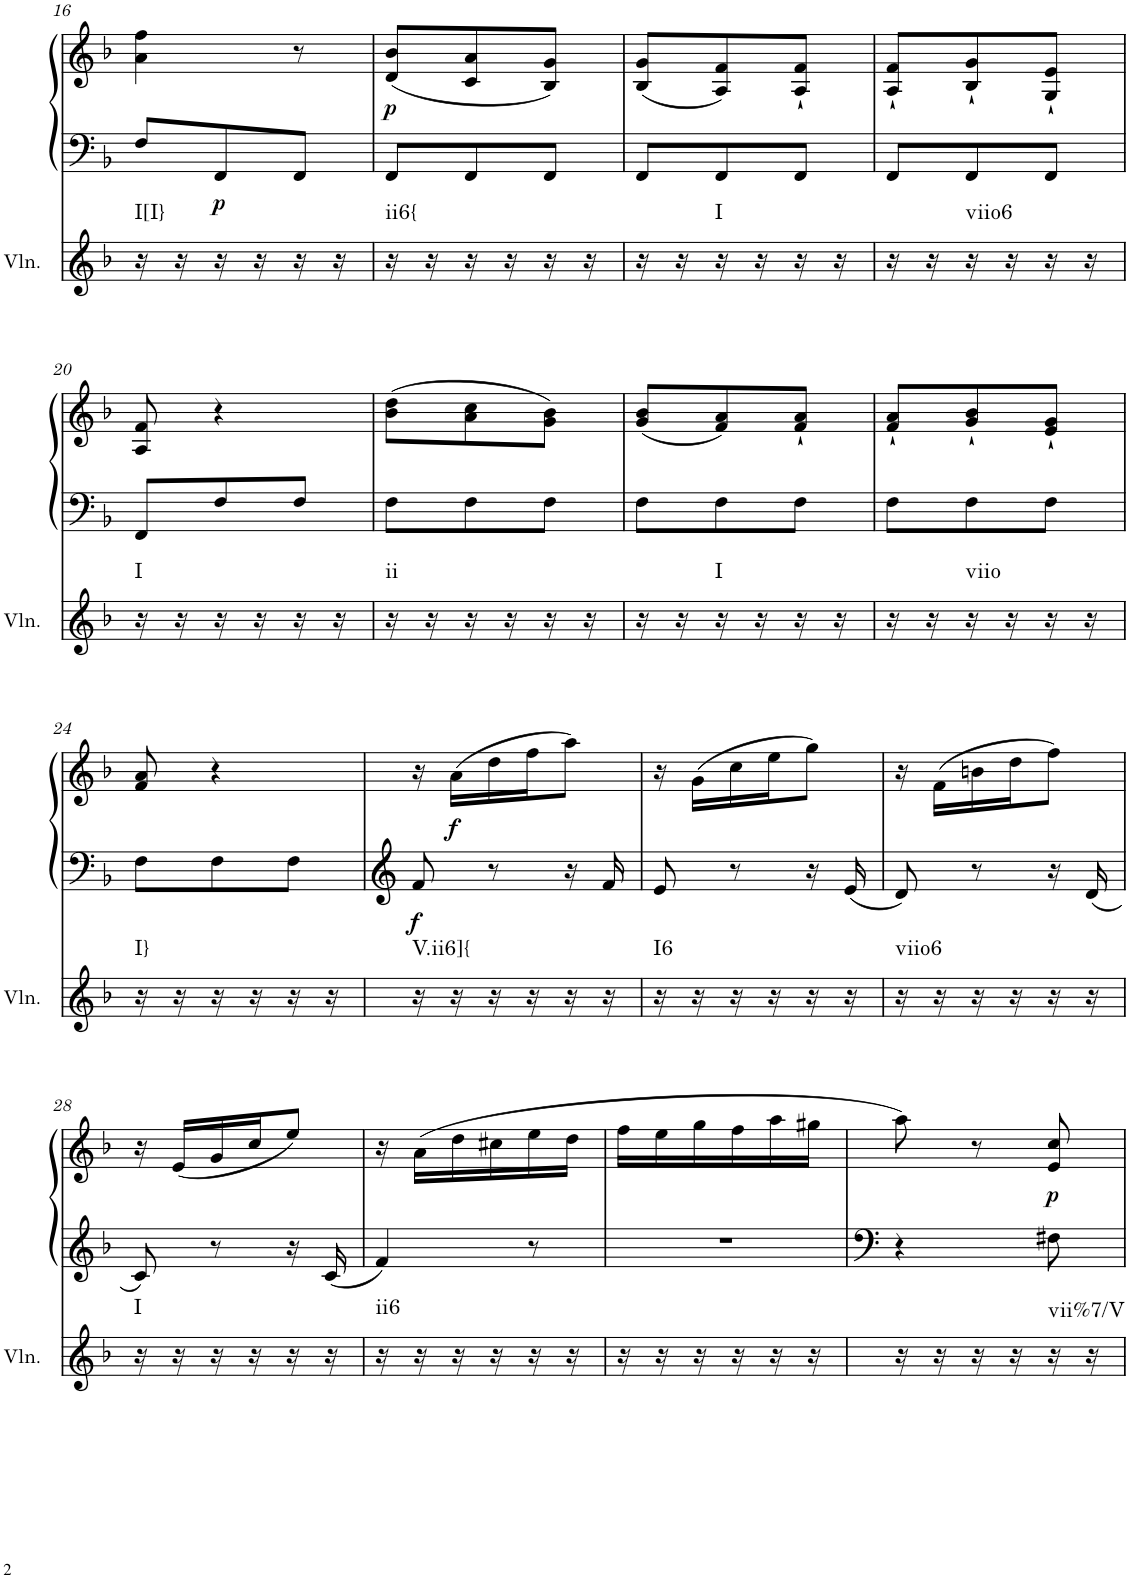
**kern	**harte	**kern	**kern	**dynam
*part2	*part2	*part1	*part1	*part1
*staff3	*	*staff2	*staff1	*staff1/2
*I"Violin	*	*I"Klavier linke Hand	*	*
*I'Vln.	*	*	*	*
!!LO:PB:g=z
*clefG2	*	*clefF4	*clefG2	*
*k[b-]	*	*k[b-]	*k[b-]	*
*M3/8	*	*M3/8	*M3/8	*
=16	=16	=16	=16	=16
!	!LO:H:kt=I[I}	!	!	!
16r	N	8F/L	4a\ 4ff\	.
16r	.	.	.	.
!	!	!	!	!LO:DY:b=2
16r	.	8FF/	.	p
16r	.	.	.	.
16r	.	8FF/J	8r	.
16r	.	.	.	.
=17	=17	=17	=17	=17
!	!LO:H:kt=ii6{	!	!	!LO:DY:b
16r	N	8FF/L	(8d/ 8b-/L	p
16r	.	.	.	.
16r	.	8FF/	8c/ 8a/	.
16r	.	.	.	.
16r	.	8FF/J	8B-/ 8g/J)	.
16r	.	.	.	.
=18	=18	=18	=18	=18
16r	.	8FF/L	(8B-/ 8g/L	.
16r	.	.	.	.
!	!LO:H:kt=I	!	!	!
16r	N	8FF/	8A/ 8f/)	.
16r	.	.	.	.
16r	.	8FF/J	8A/` 8f/`J	.
16r	.	.	.	.
=19	=19	=19	=19	=19
16r	.	8FF/L	8A/` 8f/`L	.
16r	.	.	.	.
!	!LO:H:kt=viio6	!	!	!
16r	N	8FF/	8B-/` 8g/`	.
16r	.	.	.	.
16r	.	8FF/J	8G/` 8e/`J	.
16r	.	.	.	.
!!LO:LB:g=z
=20	=20	=20	=20	=20
!	!LO:H:kt=I	!	!	!
16r	N	8FF/L	8A/ 8f/	.
16r	.	.	.	.
16r	.	8F/	4r	.
16r	.	.	.	.
16r	.	8F/J	.	.
16r	.	.	.	.
=21	=21	=21	=21	=21
!	!LO:H:kt=ii	!	!	!
16r	N	8F\L	(8b-\ 8dd\L	.
16r	.	.	.	.
16r	.	8F\	8a\ 8cc\	.
16r	.	.	.	.
16r	.	8F\J	8g\ 8b-\J)	.
16r	.	.	.	.
=22	=22	=22	=22	=22
16r	.	8F\L	(8g/ 8b-/L	.
16r	.	.	.	.
!	!LO:H:kt=I	!	!	!
16r	N	8F\	8f/ 8a/)	.
16r	.	.	.	.
16r	.	8F\J	8f/` 8a/`J	.
16r	.	.	.	.
=23	=23	=23	=23	=23
16r	.	8F\L	8f/` 8a/`L	.
16r	.	.	.	.
!	!LO:H:kt=viio	!	!	!
16r	N	8F\	8g/` 8b-/`	.
16r	.	.	.	.
16r	.	8F\J	8e/` 8g/`J	.
16r	.	.	.	.
!!LO:LB:g=z
=24	=24	=24	=24	=24
!	!LO:H:kt=I}	!	!	!
16r	N	8F\L	8f/ 8a/	.
16r	.	.	.	.
16r	.	8F\	4r	.
16r	.	.	.	.
16r	.	8F\J	.	.
16r	.	.	.	.
=25	=25	=25	=25	=25
!	!LO:H:kt=V.ii6]{	!	!	!LO:DY:b=2
16r	N	8f/	16r	f
!	!	!	!	!LO:DY:b
16r	.	.	(16a\LL	f
16r	.	8r	16dd\	.
16r	.	.	16ff\J	.
16r	.	16r	8aa\J)	.
16r	.	16f/	.	.
=26	=26	=26	=26	=26
!	!LO:H:kt=I6	!	!	!
16r	N	8e/	16r	.
16r	.	.	(16g\LL	.
16r	.	8r	16cc\	.
16r	.	.	16ee\J	.
16r	.	16r	8gg\J)	.
16r	.	16e/	.	.
=27	=27	=27	=27	=27
!	!LO:H:kt=viio6	!	!	!
16r	N	8d/	16r	.
16r	.	.	(16f\LL	.
16r	.	8r	16bn\	.
16r	.	.	16dd\J	.
16r	.	16r	8ff\J)	.
16r	.	16d/	.	.
!!LO:LB:g=z
=28	=28	=28	=28	=28
!	!LO:H:kt=I	!	!	!
16r	N	8c/	16r	.
16r	.	.	(16e/LL	.
16r	.	8r	16g/	.
16r	.	.	16cc/J	.
16r	.	16r	8ee/J)	.
16r	.	16c/	.	.
=29	=29	=29	=29	=29
!	!LO:H:kt=ii6	!	!	!
16r	N	4f/	16r	.
16r	.	.	(16a\LL	.
16r	.	.	16dd\	.
16r	.	.	16cc#X\	.
16r	.	8r	16ee\	.
16r	.	.	16dd\JJ	.
=30	=30	=30	=30	=30
16r	.	4.r	16ff\LL	.
16r	.	.	16ee\	.
16r	.	.	16gg\	.
16r	.	.	16ff\	.
16r	.	.	16aa\	.
16r	.	.	16gg#X\JJ	.
=31	=31	=31	=31	=31
16r	.	4r	8aa\)	.
16r	.	.	.	.
16r	.	.	8r	.
16r	.	.	.	.
!	!LO:H:kt=vii%7/V	!	!	!LO:DY:b
16r	N	8F#X\	8e/ 8cc/	p
16r	.	.	.	.
=	=	=	=	=
*-	*-	*-	*-	*-
